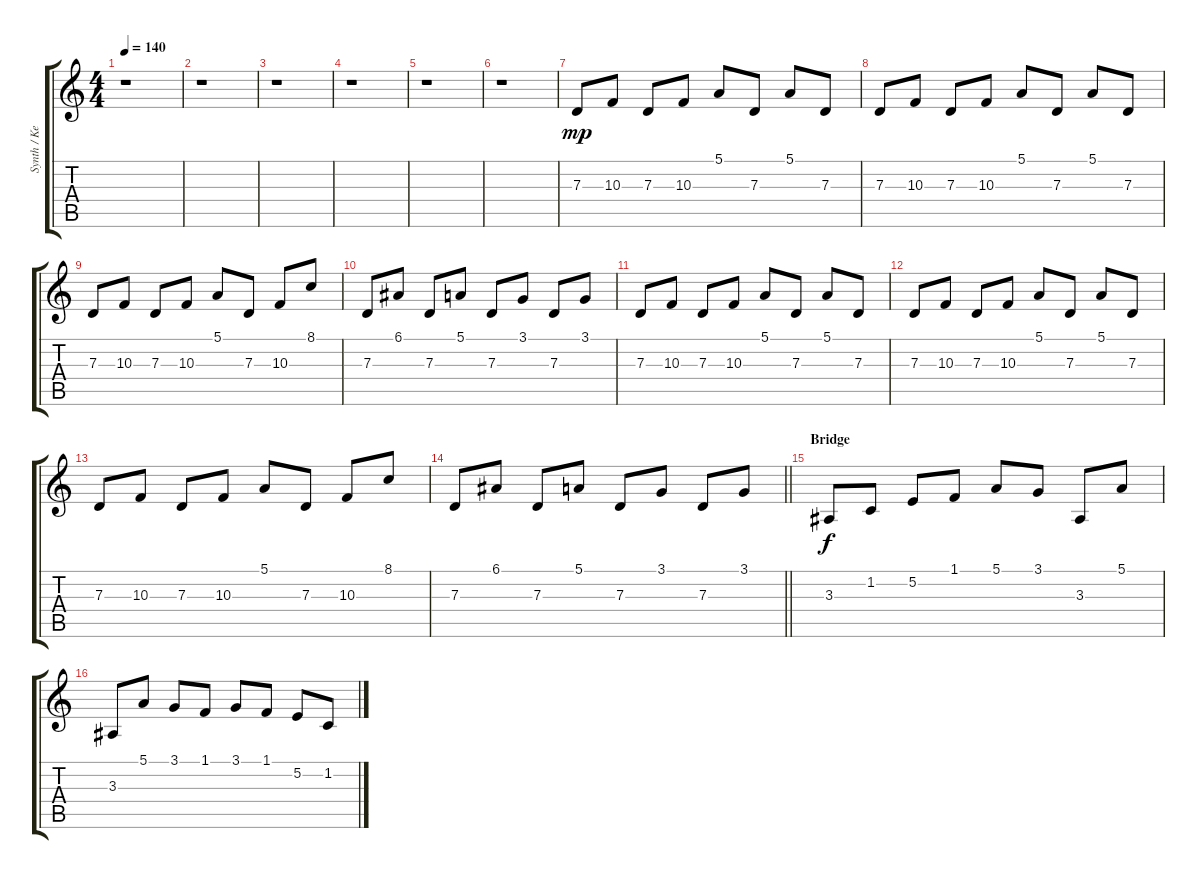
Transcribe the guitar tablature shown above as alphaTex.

\track ("Synth / Keyboard" "Synth / Ke") {instrument choiraahs}
\staff {score tabs}
\tuning (E4 B3 G3 D3 A2 D2) {hide}
\ts (4 4)
\tempo 140
\clef g2
\ks c
r.1{dy mp} |
r.1 |
r.1 |
r.1 |
r.1 |
r.1 |
7.3.8{instrument acousticgrandpiano} 10.3.8 7.3.8 10.3.8 5.1.8 7.3.8 5.1.8 7.3.8 |
7.3.8 10.3.8 7.3.8 10.3.8 5.1.8 7.3.8 5.1.8 7.3.8 |
7.3.8 10.3.8 7.3.8 10.3.8 5.1.8 7.3.8 10.3.8 8.1.8 |
7.3.8 6.1.8 7.3.8 5.1.8 7.3.8 3.1.8 7.3.8 3.1.8 |
7.3.8 10.3.8 7.3.8 10.3.8 5.1.8 7.3.8 5.1.8 7.3.8 |
7.3.8 10.3.8 7.3.8 10.3.8 5.1.8 7.3.8 5.1.8 7.3.8 |
7.3.8 10.3.8 7.3.8 10.3.8 5.1.8 7.3.8 10.3.8 8.1.8 |
\barLineRight lightlight
7.3.8 6.1.8 7.3.8 5.1.8 7.3.8 3.1.8 7.3.8 3.1.8 |
\section ("" "Bridge")
3.3.8{dy f} 1.2.8 5.2.8 1.1.8 5.1.8 3.1.8 3.3.8 5.1.8 |
3.3.8 5.1.8 3.1.8 1.1.8 3.1.8 1.1.8 5.2.8 1.2.8
